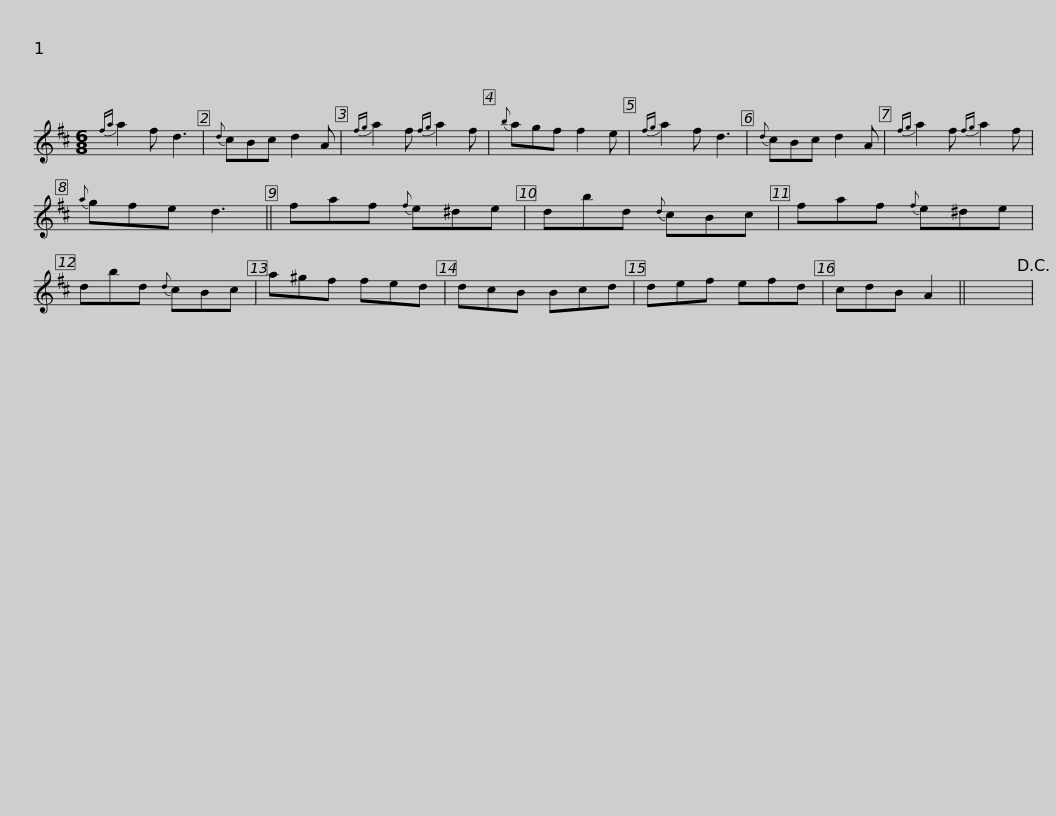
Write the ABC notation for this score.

X:1
L:1/8
M:6/8
I:linebreak $
K:D
V:1 treble
V:1
{fa} a2 f d3 |{d} cBc d2 A |{fg} a2 f{fg} a2 f |{b} agf f2 e |{fg} a2 f d3 | %5
{d} cBc d2 A |{fg} a2 f{fg} a2 f |${a} gfe d3 || faf{f} e^de | dbd{d} cBc | %10
 faf{f} e^de | dbd{d} cBc | a^gf fed |$ dcB Bcd | def efd | %15
 cdB A2 || x6!D.C.! | %17
